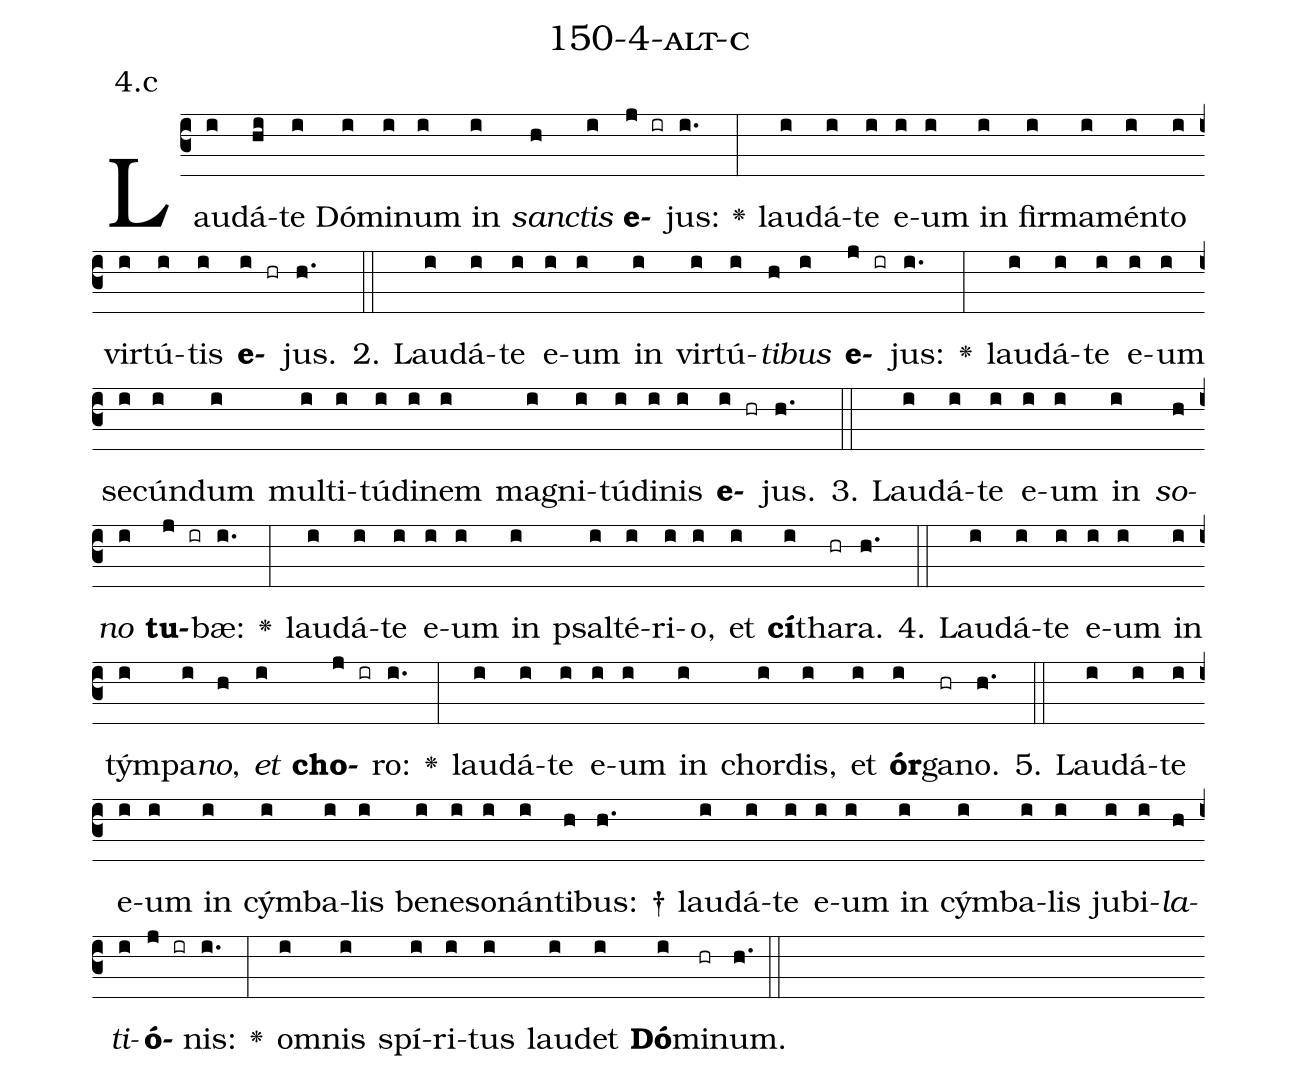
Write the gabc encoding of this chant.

name: 150-4-alt-c;
annotation: 4.c;
%%
(c3)Lau(i)dá(hi)te(i) Dó(i)mi(i)num(i) in(i) <i>sanc</i>(h)<i>tis</i>(i) <b>e</b>(j ir)jus:(i.) <v>\greheightstar</v>(:) lau(i)dá(i)te(i) e(i)um(i) in(i) fir(i)ma(i)mén(i)to(i) vir(i)tú(i)tis(i) <b>e</b>(i hr)jus.(h.) (::)
2. Lau(i)dá(i)te(i) e(i)um(i) in(i) vir(i)tú(i)<i>ti</i>(h)<i>bus</i>(i) <b>e</b>(j ir)jus:(i.) <v>\greheightstar</v>(:) lau(i)dá(i)te(i) e(i)um(i) se(i)cún(i)dum(i) mul(i)ti(i)tú(i)di(i)nem(i) ma(i)gni(i)tú(i)di(i)nis(i) <b>e</b>(i hr)jus.(h.) (::)
3. Lau(i)dá(i)te(i) e(i)um(i) in(i) <i>so</i>(h)<i>no</i>(i) <b>tu</b>(j ir)bæ:(i.) <v>\greheightstar</v>(:) lau(i)dá(i)te(i) e(i)um(i) in(i) psal(i)té(i)ri(i)o,(i) et(i) <b>cí</b>(i)tha(hr)ra.(h.) (::)
4. Lau(i)dá(i)te(i) e(i)um(i) in(i) tým(i)pa(i)<i>no</i>,(h) <i>et</i>(i) <b>cho</b>(j ir)ro:(i.) <v>\greheightstar</v>(:) lau(i)dá(i)te(i) e(i)um(i) in(i) chor(i)dis,(i) et(i) <b>ór</b>(i)ga(hr)no.(h.) (::)
5. Lau(i)dá(i)te(i) e(i)um(i) in(i) cým(i)ba(i)lis(i) be(i)ne(i)so(i)nán(i)ti(h)bus: †(h.) lau(i)dá(i)te(i) e(i)um(i) in(i) cým(i)ba(i)lis(i) ju(i)bi(i)<i>la</i>(h)<i>ti</i>(i)<b>ó</b>(j ir)nis:(i.) <v>\greheightstar</v>(:) om(i)nis(i) spí(i)ri(i)tus(i) lau(i)det(i) <b>Dó</b>(i)mi(hr)num.(h.) (::)
